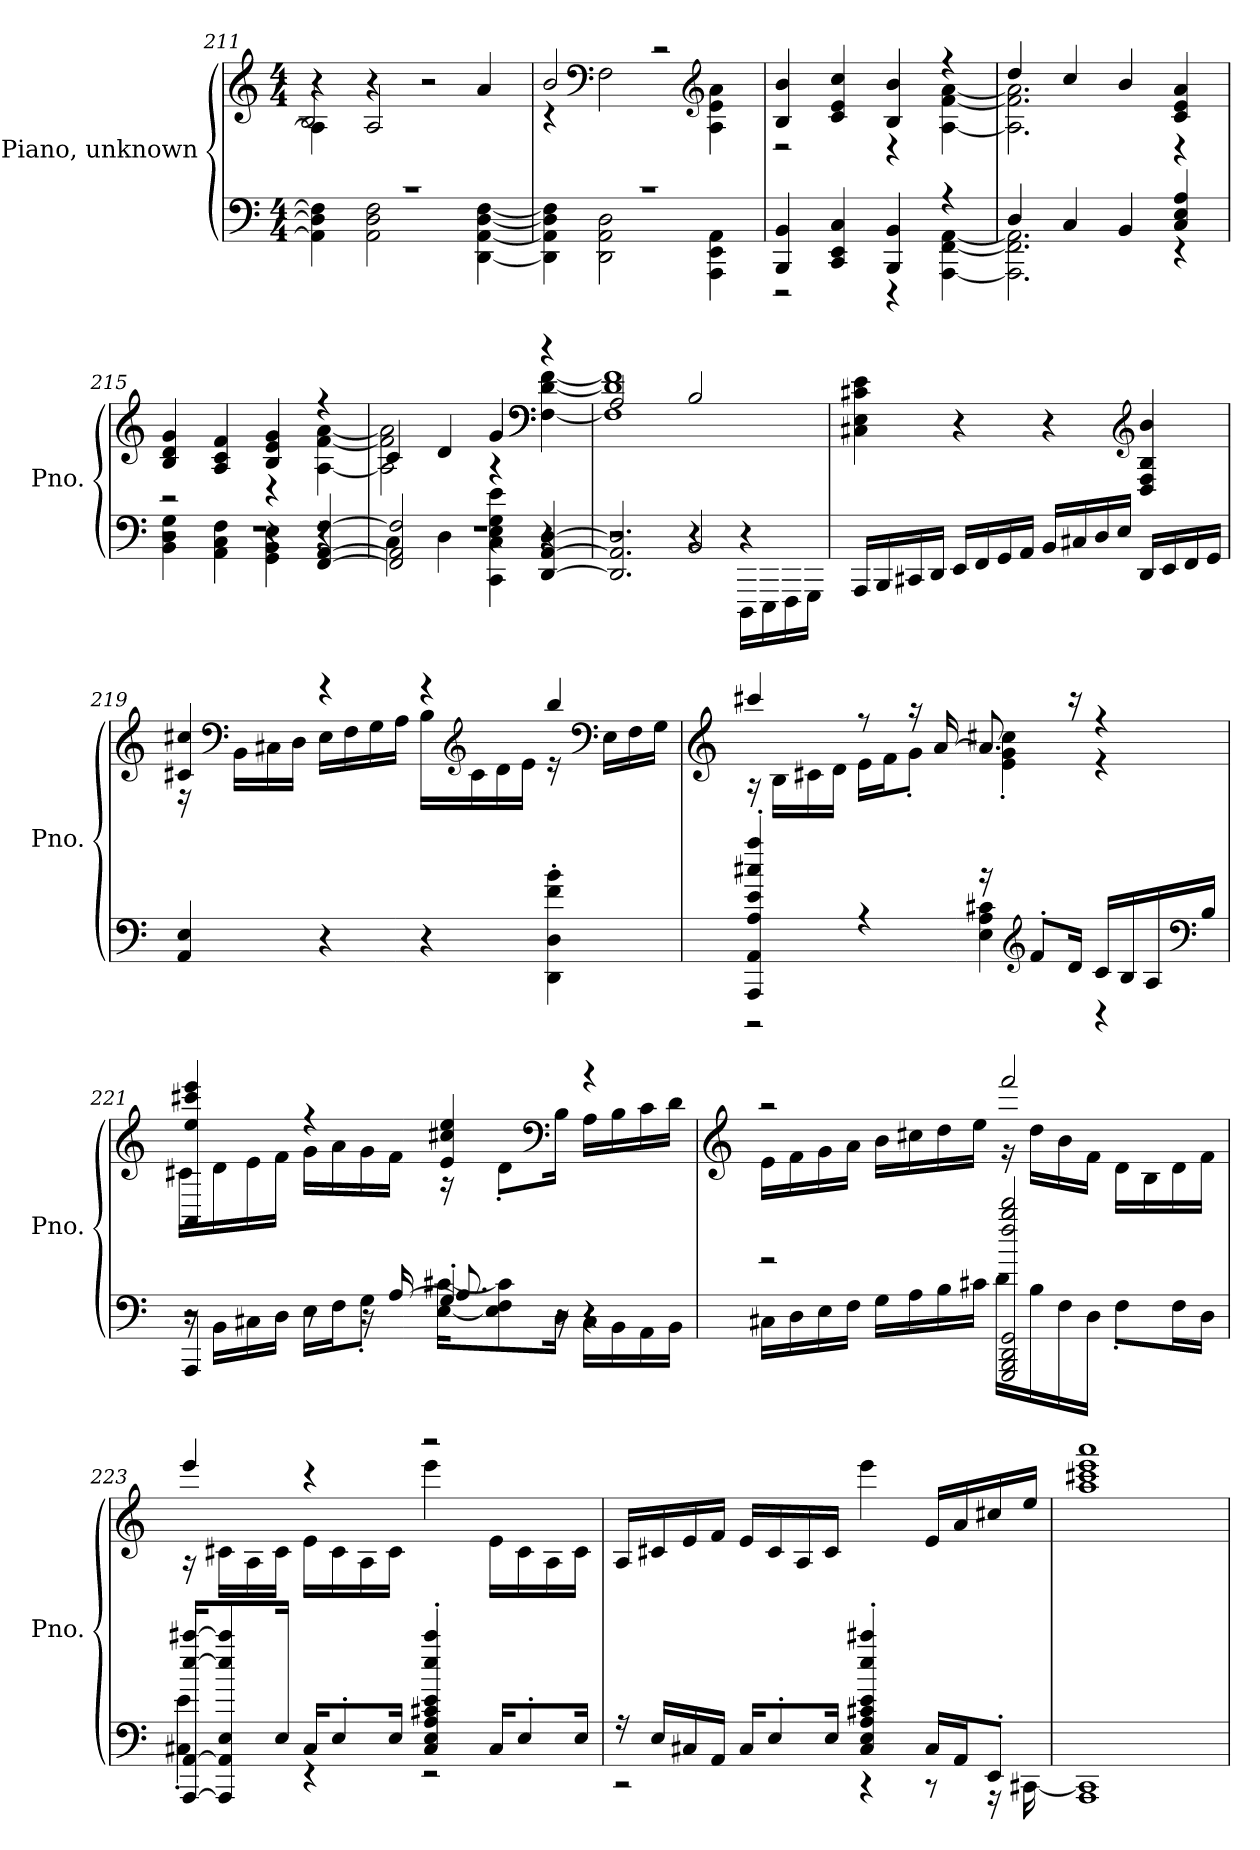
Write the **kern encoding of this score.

**kern	**kern
*part1	*part1
*staff2	*staff1
*I"Piano, unknown	*
*I'Pno.	*
*clefF4	*clefG2
*k[]	*k[]
*M4/4	*M4/4
=211	=211
*^	*^
*	*	*	*^
1r	4AA\] 4D\] 4F\]	4r	4A\]	2B/
.	2AA\ 2D\ 2F\	2A/	4r	.
.	.	.	2r	2r
.	[4DD\ [4AA\ [4D\ [4F\	4a/	.	.
*	*	*	*v	*v
!!LO:LB:g=z
=212	=212	=212	=212
1r	4DD\] 4AA\] 4D\] 4F\]	2b/	4r
*	*	*clefF4	*
.	2DD\ 2AA\ 2D\	.	2F\
.	.	2r	.
*	*	*clefG2	*
.	4AAA\ 4EE\ 4AA\	.	4A\ 4e\ 4a\
=213	=213	=213	=213
4BBB/ 4BB/	2r	4B/ 4b/	2r
4CC/ 4EE/ 4C/	.	4c/ 4e/ 4cc/	.
4BBB/ 4BB/	4r	4B/ 4b/	4r
4r	[4AAA\ [4FF\ [4AA\	4r	[4A\ [4f\ [4a\
=214	=214	=214	=214
4D/	2.AAA\] 2.FF\] 2.AA\]	4dd/	2.A\] 2.f\] 2.a\]
4C/	.	4cc/	.
4BB/	.	4b/	.
4C/ 4E/ 4A/	4r	4c/ 4e/ 4a/	4r
=215	=215	=215	=215
*	*^	*	*
1r	4BB\ 4D\ 4G\	2r	4B/ 4d/ 4g/	2r
.	4AA\ 4C\ 4F\	.	4A/ 4c/ 4f/	.
.	4GG\ 4BB\ 4E\	4r	4B/ 4e/ 4g/	4r
.	4r	[4FF/ [4AA/ [4F/	4r	[4A\ [4f\ [4a\
=216	=216	=216	=216	=216
1r	4C\	2FF/] 2AA/] 2F/]	4c/	2A\] 2f\] 2a\]
.	4D\	.	4d/	.
.	4CC\ 4C\ 4E\ 4G\ 4e\	4r	4g/	4r
*	*	*	*clefF4	*
.	4r	[4DD/ [4AA/ [4D/	4r	[4F\ [4d\ [4f\
=217	=217	=217	=217	=217
2r	2r	2.DD/] 2.AA/] 2.D/]	2A/	1F] 1d] 1f]
2BB/	4r	.	2B/	.
.	16DDD\LL	4r	.	.
.	16EEE\	.	.	.
.	16FFF\	.	.	.
.	16GGG\JJ	.	.	.
*v	*v	*v	*	*
*	*v	*v
!!LO:PB:g=z
=218	=218
16AAA/LL	4C#X\ 4E\ 4c#X\ 4e\
16BBB/	.
16CC#X/	.
16DD/JJ	.
16EE/LL	4r
16FF/	.
16GG/	.
16AA/JJ	.
16BB/LL	4r
16C#X/	.
16D/	.
16E/JJ	.
*	*clefG2
16DD/LL	4D/ 4F/ 4B/ 4b/
16EE/	.
16FF/	.
16GG/JJ	.
=219	=219
*	*^
4AA/ 4E/	4c#X/ 4cc#X/	16r
*	*clefF4	*
.	.	16BB\LL
.	.	16C#X\
.	.	16D\JJ
4r	4r	16E\LL
.	.	16F\
.	.	16G\
.	.	16A\JJ
4r	4r	16B\LL
*	*clefG2	*
.	.	16c#\
.	.	16d\
.	.	16e\JJ
4DD\' 4D\' 4f\' 4b\'	4bb/	16r
*	*clefF4	*
.	.	16E\LL
.	.	16F\
.	.	16G\JJ
!!LO:LB:g=z	!!
=220	=220	=220
*	*clefG2	*
*^	*	*
4AAA/' 4AA/' 4A/' 4e/' 4cc#X/' 4aa/'	2r	4ccc#X/	16r
.	.	.	16B\LL
.	.	.	16c#X\
.	.	.	16d\JJ
4r	.	8r	16e\LL
.	.	.	16f\J
.	.	16r	8g'\J
.	.	[16a/	.
16r	4E\ 4A\ 4c#X\	8.a/]	4e\' 4g\' 4cc#X\'
*clefG2	*	*	*
8f'/L	.	.	.
16d/Jk	.	16r	.
16c#/LL	4r	4r	4r
16B/	.	.	.
16A/	.	.	.
*clefF4	*	*	*
16B/JJ	.	.	.
=221	=221	=221	=221
*	*^	*	*
2r	16r	4AAA/	4AA/ 4ee/ 4ccc#X/ 4eee/	16c#X\LL
.	16BB\LL	.	.	16d\
.	16C#X\	.	.	16e\
.	16D\JJ	.	.	16f\JJ
.	16E\LL	8r	4r	16g\LL
.	16F\J	.	.	16a\
.	8G'\J	16r	.	16g\
.	.	[16A/	.	16f\JJ
4G'/	[16E\ [16c#X\KL	8.A/]	4e/ 4cc#X/ 4ee/	16r
.	8E\] 8F\ 8c#\]	.	.	8d'\L
*	*	*	*clefF4	*
.	16D\Jk	16r	.	16B\Jk
4r	16C#\LL	4r	4r	16A\LL
.	16BB\	.	.	16B\
.	16AA\	.	.	16c#\
.	16BB\JJ	.	.	16d\JJ
*v	*v	*v	*	*
!!LO:LB:g=z	!!
=222	=222	=222
*	*clefG2	*
*^	*	*
2r	16C#X\LL	2r	16e\LL
.	16D\	.	16f\
.	16E\	.	16g\
.	16F\JJ	.	16a\JJ
.	16G\LL	.	16b\LL
.	16A\	.	16cc#X\
.	16B\	.	16dd\
.	16c#X\JJ	.	16ee\JJ
2GGG/ 2BBB/ 2DD/ 2GG/ 2ff/ 2bb/ 2ddd/	16d\LL	2fff/	16r
.	16B\	.	16dd\LL
.	16F\	.	16b\
.	16D\JJ	.	16f\JJ
.	8F'\L	.	16d\LL
.	.	.	16B\
.	16F\L	.	16d\
.	16D\JJ	.	16f\JJ
=223	=223	=223	=223
[16AAA/ [16AA/ [16ee/ [16ccc#X/KL	4C#X\' 4e\'	4eee/	16r
8AAA/] 8AA/] 8E/ 8ee/] 8ccc#/]	.	.	16c#X\LL
.	.	.	16A\
16E/Jk	.	.	16c#\JJ
16C#/KL	4r	4r	16e\LL
8E'/	.	.	16c#\
.	.	.	16A\
16E/Jk	.	.	16c#\JJ
4C#/' 4E/' 4A/' 4c#X/' 4e/' 4ee/' 4ccc#/'	2r	2r	4eee\
16C#/KL	.	.	16e\LL
8E'/	.	.	16c#\
.	.	.	16A\
16E/Jk	.	.	16c#\JJ
*	*	*v	*v
!!LO:LB:g=z
=224	=224	=224
16r	2r	16A/LL
16E/LL	.	16c#X/
16C#X/	.	16e/
16AA/JJ	.	16f/JJ
16C#/KL	.	16e/LL
8E'/	.	16c#/
.	.	16A/
16E/Jk	.	16c#/JJ
4C#/' 4E/' 4A/' 4c#X/' 4e/' 4ee/' 4ccc#X/'	4r	4eee\
16C#/LL	8r	16e/LL
16AA/J	.	16a/
8EE'/J	16r	16cc#X/
.	[16CC#X\	16ee/JJ
=225	=225	=225
1AAA	1CC#]	1aa 1ccc#X 1eee 1aaa
*v	*v	*
=	=
*-	*-
